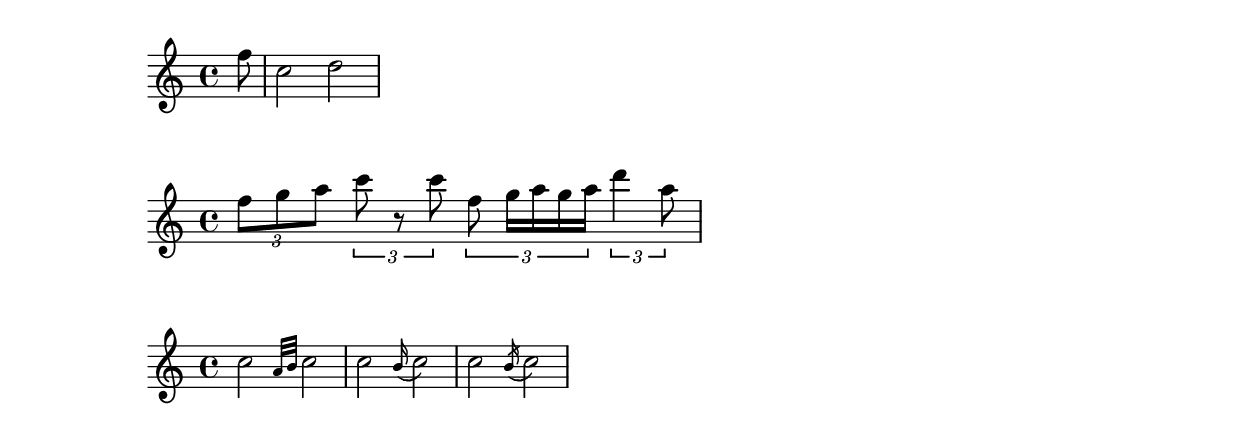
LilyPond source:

\version "2.18.2"

\relative c'' {
  \partial 8 f8 |
  c2 d |
}

\relative c'' {
  \tuplet 3/2 { f8 g a }
  \tuplet 3/2 { c8 r c }
  \tuplet 3/2 { f,8 g16[ a g a] }
  \tuplet 3/2 { d4 a8 }
}

\relative c'' {
  c2 \grace { a32 b } c2 |
  c2 \appoggiatura b16 c2 |
  c2 \acciaccatura b16 c2 |
}
